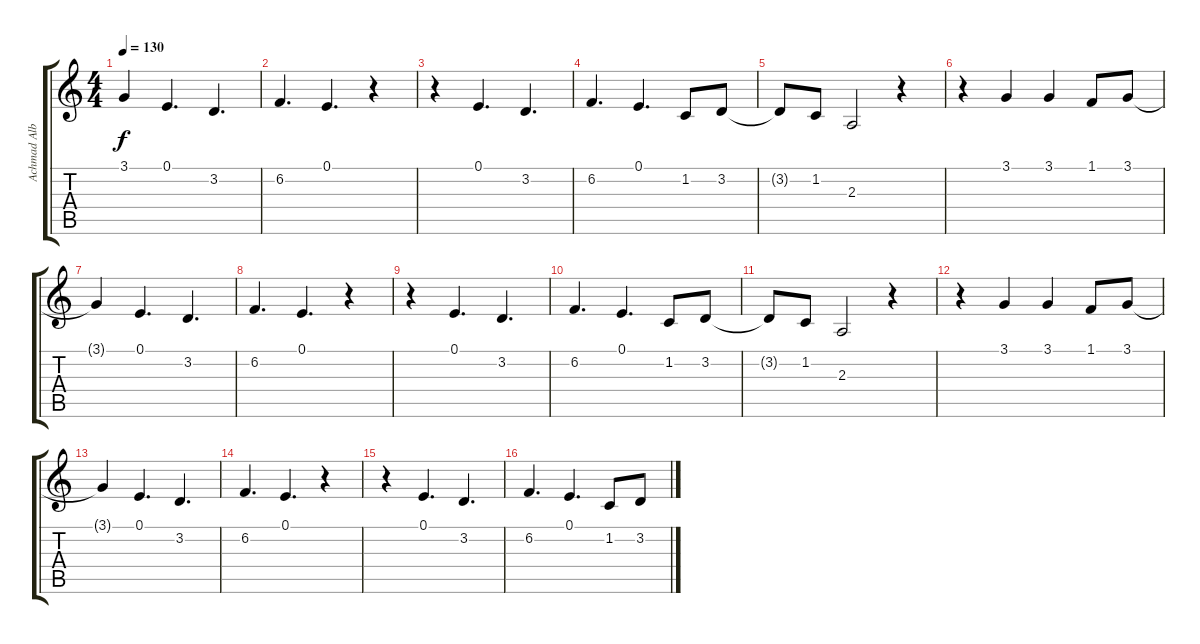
\track ("Achmad Albar" "Achmad Alb") {instrument lead6voice}
\staff {score tabs}
\tuning (E4 B3 G3 D3 A2 E2) {hide}
\ts (4 4)
\tempo 130
\clef g2
\ks c
3.1{t}.4{dy f} 0.1.4{d} 3.2.4{d} |
6.2.4{d} 0.1.4{d} r.4 |
r.4 0.1.4{d} 3.2.4{d} |
6.2.4{d} 0.1.4{d} 1.2.8 3.2.8 |
3.2{t}.8 1.2.8 2.3.2 r.4 |
r.4 3.1.4 3.1.4 1.1.8 3.1.8 |
3.1{t}.4 0.1.4{d} 3.2.4{d} |
6.2.4{d} 0.1.4{d} r.4 |
r.4 0.1.4{d} 3.2.4{d} |
6.2.4{d} 0.1.4{d} 1.2.8 3.2.8 |
3.2{t}.8 1.2.8 2.3.2 r.4 |
r.4 3.1.4 3.1.4 1.1.8 3.1.8 |
3.1{t}.4 0.1.4{d} 3.2.4{d} |
6.2.4{d} 0.1.4{d} r.4 |
r.4 0.1.4{d} 3.2.4{d} |
6.2.4{d} 0.1.4{d} 1.2.8 3.2.8
